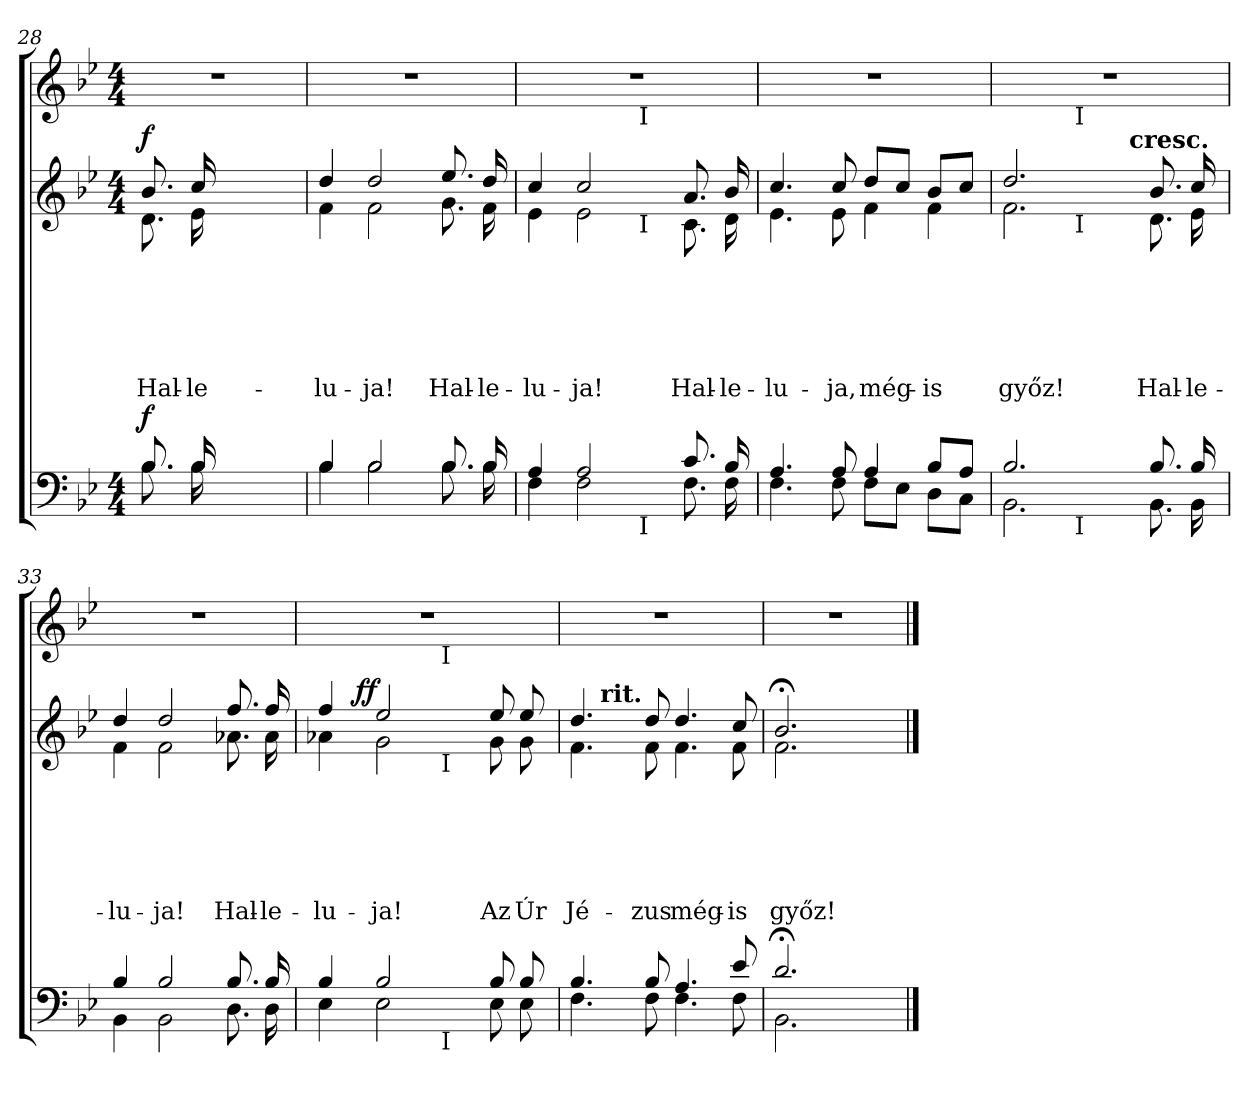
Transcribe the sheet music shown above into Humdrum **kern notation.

**kern	**dynam	**kern	**text	**text	**text	**text	**text	**text	**dynam	**kern
*part3	*part3	*part2	*part2	*part2	*part2	*part2	*part2	*part2	*part2	*part1
*staff3	*staff3	*staff2	*staff2	*staff2	*staff2	*staff2	*staff2	*staff2	*staff2	*staff1
!!LO:LB:g=z
*clefF4	*	*clefG2	*	*	*	*	*	*	*	*clefG2
*k[b-e-]	*	*k[b-e-]	*	*	*	*	*	*	*	*k[b-e-]
*B-:	*	*B-:	*	*	*	*	*	*	*	*B-:
*M4/4	*	*M4/4	*	*	*	*	*	*	*	*M4/4
=28	=28	=28	=28	=28	=28	=28	=28	=28	=28	=28
*^	*	*	*	*	*	*	*	*	*	*
!	!	!LO:DY:a	!	!	!	!	!	!	!LO:LY:b	!LO:DY:a	!
*	*	*	*^	*	*	*	*	*	*	*	*
8.B-/	8.B-\	f	8.b-/	8.d\	.	.	.	.	.	Hal-	f	1r
!	!	!	!	!	!	!	!	!	!	!LO:LY:b	!	!
16B-/	16B-\	.	16cc/	16e-\	.	.	.	.	.	-le-	.	.
2.ryy	2.ryy	.	2.ryy	2.ryy	.	.	.	.	.	.	.	.
=29	=29	=29	=29	=29	=29	=29	=29	=29	=29	=29	=29	=29
!	!	!	!	!	!	!	!	!	!	!LO:LY:b	!	!
4B-/	4B-\	.	4dd/	4f\	.	.	.	.	.	-lu-	.	1r
!	!	!	!	!	!	!	!	!	!	!LO:LY:b	!	!
2B-/	2B-\	.	2dd/	2f\	.	.	.	.	.	-ja!	.	.
!	!	!	!	!	!	!	!	!	!	!LO:LY:b	!	!
8.B-/	8.B-\	.	8.ee-/	8.g\	.	.	.	.	.	Hal-	.	.
!	!	!	!	!	!	!	!	!	!	!LO:LY:b	!	!
16B-/	16B-\	.	16dd/	16f\	.	.	.	.	.	-le-	.	.
*	*	*	*v	*v	*	*	*	*	*	*	*	*
=30	=30	=30	=30	=30	=30	=30	=30	=30	=30	=30	=30
*	*	*	*^	*	*	*	*	*	*	*	*
!	!	!	!	!	!	!	!	!	!	!LO:LY:b	!	!
*	*^	*	*	*^	*	*	*	*	*	*	*	*^
4A/	4F\	2ryy	.	4cc/	4e-\	2ryy	.	.	.	.	.	-lu-	.	1r	2ryy
!	!	!	!	!	!	!	!	!	!	!	!	!LO:LY:b	!	!	!
2A/	2F\	.	.	2cc/	2e-\	.	.	.	.	.	.	-ja!	.	.	.
.	.	32ryy	.	.	.	32ryy	.	.	.	.	.	.	.	.	32ryy
!	!	!	!	!	!	!	!	!	!	!	!	!	!	!	!LO:TX:b:t=I
!	!	!	!	!	!	!LO:TX:b:t=I	!	!	!	!	!	!	!	!	!
!	!	!LO:TX:b:t=I	!	!	!	!	!	!	!	!	!	!	!	!	!
.	.	4...ryy	.	.	.	4...ryy	.	.	.	.	.	.	.	.	4...ryy
!	!	!	!	!	!	!	!	!	!	!	!	!LO:LY:b	!	!	!
8.c/	8.F\	.	.	8.a/	8.c\	.	.	.	.	.	.	Hal-	.	.	.
!	!	!	!	!	!	!	!	!	!	!	!	!LO:LY:b	!	!	!
16B-/	16F\	.	.	16b-/	16d\	.	.	.	.	.	.	-le-	.	.	.
*	*v	*v	*	*	*	*	*	*	*	*	*	*	*	*v	*v
*	*	*	*v	*v	*v	*	*	*	*	*	*	*	*
=31	=31	=31	=31	=31	=31	=31	=31	=31	=31	=31	=31
*	*^	*	*^	*	*	*	*	*	*	*	*^
*	*	*	*	*	*^	*	*	*	*	*	*	*	*	*
!	!	!	!	!	!	!	!	!	!	!	!	!LO:LY:b	!	!	!
*	*v	*v	*	*	*	*	*	*	*	*	*	*	*	*v	*v
*	*	*	*	*v	*v	*	*	*	*	*	*	*	*
4.A/	4.F\	.	4.cc/	4.e-\	.	.	.	.	.	-lu-	.	1r
!	!	!	!	!	!	!	!	!	!	!LO:LY:b	!	!
8A/	8F\	.	8cc/	8e-\	.	.	.	.	.	-ja,	.	.
!	!	!	!	!	!	!	!	!	!	!LO:LY:b	!	!
4A/	8F\L	.	8dd/L	4f\	.	.	.	.	.	még-	.	.
.	8E-\J	.	8cc/J	.	.	.	.	.	.	.	.	.
!	!	!	!	!	!	!	!	!	!	!LO:LY:b	!	!
8B-/L	8D\L	.	8b-/L	4f\	.	.	.	.	.	-is	.	.
8A/J	8C\J	.	8cc/J	.	.	.	.	.	.	.	.	.
*	*	*	*v	*v	*	*	*	*	*	*	*	*
!!LO:LB:g=z
=32	=32	=32	=32	=32	=32	=32	=32	=32	=32	=32	=32
!	!	!	!	!	!	!	!	!	!LO:LY:b	!	!
*	*^	*	*^	*	*	*	*	*	*	*	*^
*	*	*	*	*	*^	*	*	*	*	*	*	*	*	*
*	*	*	*	*	*	*^	*	*	*	*	*	*	*	*	*
2.B-/	2.BB-\	4...ryy	.	2.dd/	2.f\	4...ryy	2ryy	.	.	.	.	.	győz!	.	1r	4...ryy
!	!	!	!	!	!	!	!	!	!	!	!	!	!	!	!	!LO:TX:b:t=I
!	!	!	!	!	!	!LO:TX:b:t=I	!	!	!	!	!	!	!	!	!	!
!	!	!LO:TX:b:t=I	!	!	!	!	!	!	!	!	!	!	!	!	!	!
.	.	2ryy	.	.	.	2ryy	.	.	.	.	.	.	.	.	.	2ryy
.	.	.	.	.	.	.	8.ryy	.	.	.	.	.	.	.	.	.
!	!	!	!	!	!	!	!LO:TX:a:B:t=cresc.	!	!	!	!	!	!	!	!	!
.	.	.	.	.	.	.	4ryy	.	.	.	.	.	.	.	.	.
!	!	!	!	!	!	!	!	!	!	!	!	!	!LO:LY:b	!	!	!
8.B-/	8.BB-\	.	.	8.b-/	8.d\	.	.	.	.	.	.	.	Hal-	.	.	.
!	!	!	!	!	!	!	!	!	!	!	!	!	!LO:LY:b	!	!	!
16B-/	16BB-\	.	.	16cc/	16e-\	.	16ryy	.	.	.	.	.	-le-	.	.	.
.	.	32ryy	.	.	.	32ryy	.	.	.	.	.	.	.	.	.	32ryy
*	*v	*v	*	*	*	*	*	*	*	*	*	*	*	*	*v	*v
*	*	*	*v	*v	*v	*v	*	*	*	*	*	*	*	*
=33	=33	=33	=33	=33	=33	=33	=33	=33	=33	=33	=33
*	*^	*	*^	*	*	*	*	*	*	*	*^
*	*	*	*	*	*^	*	*	*	*	*	*	*	*	*
*	*	*	*	*	*	*^	*	*	*	*	*	*	*	*	*
!	!	!	!	!	!	!	!	!	!	!	!	!	!LO:LY:b	!	!	!
*	*v	*v	*	*	*	*	*	*	*	*	*	*	*	*	*v	*v
*	*	*	*	*v	*v	*v	*	*	*	*	*	*	*	*
4B-/	4BB-\	.	4dd/	4f\	.	.	.	.	.	-lu-	.	1r
!	!	!	!	!	!	!	!	!	!	!LO:LY:b	!	!
2B-/	2BB-\	.	2dd/	2f\	.	.	.	.	.	-ja!	.	.
!	!	!	!	!	!	!	!	!	!	!LO:LY:b	!	!
8.B-/	8.D\	.	8.ff/	8.a-X\	.	.	.	.	.	Hal-	.	.
!	!	!	!	!	!	!	!	!	!	!LO:LY:b	!	!
16B-/	16D\	.	16ff/	16a-\	.	.	.	.	.	-le-	.	.
*	*	*	*v	*v	*	*	*	*	*	*	*	*
=34	=34	=34	=34	=34	=34	=34	=34	=34	=34	=34	=34
*	*	*	*^	*	*	*	*	*	*	*	*
!	!	!	!	!	!	!	!	!	!	!LO:LY:b	!	!
*	*^	*	*^	*^	*	*	*	*	*	*	*	*^
4B-/	4E-\	2ryy	.	4ff/	4a-X\	8.ryy	2ryy	.	.	.	.	.	-lu-	.	1r	2ryy
!	!	!	!	!	!	!	!	!	!	!	!	!	!	!LO:DY:a	!	!
.	.	.	.	.	.	2ryy	.	.	.	.	.	.	.	ff	.	.
!	!	!	!	!	!	!	!	!	!	!	!	!	!LO:LY:b	!	!	!
2B-/	2E-\	.	.	2ee-/	2g\	.	.	.	.	.	.	.	-ja!	.	.	.
.	.	16ryy	.	.	.	.	16ryy	.	.	.	.	.	.	.	.	16ryy
!	!	!	!	!	!	!	!	!	!	!	!	!	!	!	!	!LO:TX:b:t=I
!	!	!	!	!	!	!	!LO:TX:b:t=I	!	!	!	!	!	!	!	!	!
!	!	!LO:TX:b:t=I	!	!	!	!	!	!	!	!	!	!	!	!	!	!
.	.	4..ryy	.	.	.	.	4..ryy	.	.	.	.	.	.	.	.	4..ryy
.	.	.	.	.	.	4ryy	.	.	.	.	.	.	.	.	.	.
!	!	!	!	!	!	!	!	!	!	!	!	!	!LO:LY:b	!	!	!
8B-/	8E-\	.	.	8ee-/	8g\	.	.	.	.	.	.	.	Az	.	.	.
!	!	!	!	!	!	!	!	!	!	!	!	!	!LO:LY:b	!	!	!
8B-/	8E-\	.	.	8ee-/	8g\	.	.	.	.	.	.	.	Úr	.	.	.
.	.	.	.	.	.	16ryy	.	.	.	.	.	.	.	.	.	.
*	*v	*v	*	*	*	*	*	*	*	*	*	*	*	*	*v	*v
*	*	*	*v	*v	*v	*v	*	*	*	*	*	*	*	*
=35	=35	=35	=35	=35	=35	=35	=35	=35	=35	=35	=35
*	*^	*	*^	*	*	*	*	*	*	*	*^
*	*	*	*	*	*^	*	*	*	*	*	*	*	*	*
*	*	*	*	*	*	*^	*	*	*	*	*	*	*	*	*
!	!	!	!	!	!	!	!	!	!	!	!	!	!LO:LY:b	!	!	!
*	*v	*v	*	*	*	*	*	*	*	*	*	*	*	*	*v	*v
*	*	*	*	*	*v	*v	*	*	*	*	*	*	*	*
4.B-/	4.F\	.	4.dd/	4.f\	8ryy	.	.	.	.	.	Jé-	.	1r
!	!	!	!	!	!LO:TX:a:B:t=rit.	!	!	!	!	!	!	!	!
.	.	.	.	.	2..ryy	.	.	.	.	.	.	.	.
!	!	!	!	!	!	!	!	!	!	!	!LO:LY:b	!	!
8B-/	8F\	.	8dd/	8f\	.	.	.	.	.	.	-zus	.	.
!	!	!	!	!	!	!	!	!	!	!	!LO:LY:b	!	!
4.A/	4.F\	.	4.dd/	4.f\	.	.	.	.	.	.	még-	.	.
!	!	!	!	!	!	!	!	!	!	!	!LO:LY:b	!	!
8e-/	8F\	.	8cc/	8f\	.	.	.	.	.	.	-is	.	.
*	*	*	*v	*v	*v	*	*	*	*	*	*	*	*
=36	=36	=36	=36	=36	=36	=36	=36	=36	=36	=36	=36
*	*	*	*^	*	*	*	*	*	*	*	*
*	*	*	*	*^	*	*	*	*	*	*	*	*
!	!	!	!	!	!	!	!	!	!	!	!LO:LY:b	!	!
*	*	*	*	*v	*v	*	*	*	*	*	*	*	*
2.d;/	2.BB-\	.	2.b-;/	2.f\	.	.	.	.	.	győz!	.	1r
4ryy	4ryy	.	4ryy	4ryy	.	.	.	.	.	.	.	.
*v	*v	*	*	*	*	*	*	*	*	*	*	*
*	*	*v	*v	*	*	*	*	*	*	*	*
==	==	==	==	==	==	==	==	==	==	==
*-	*-	*-	*-	*-	*-	*-	*-	*-	*-	*-
